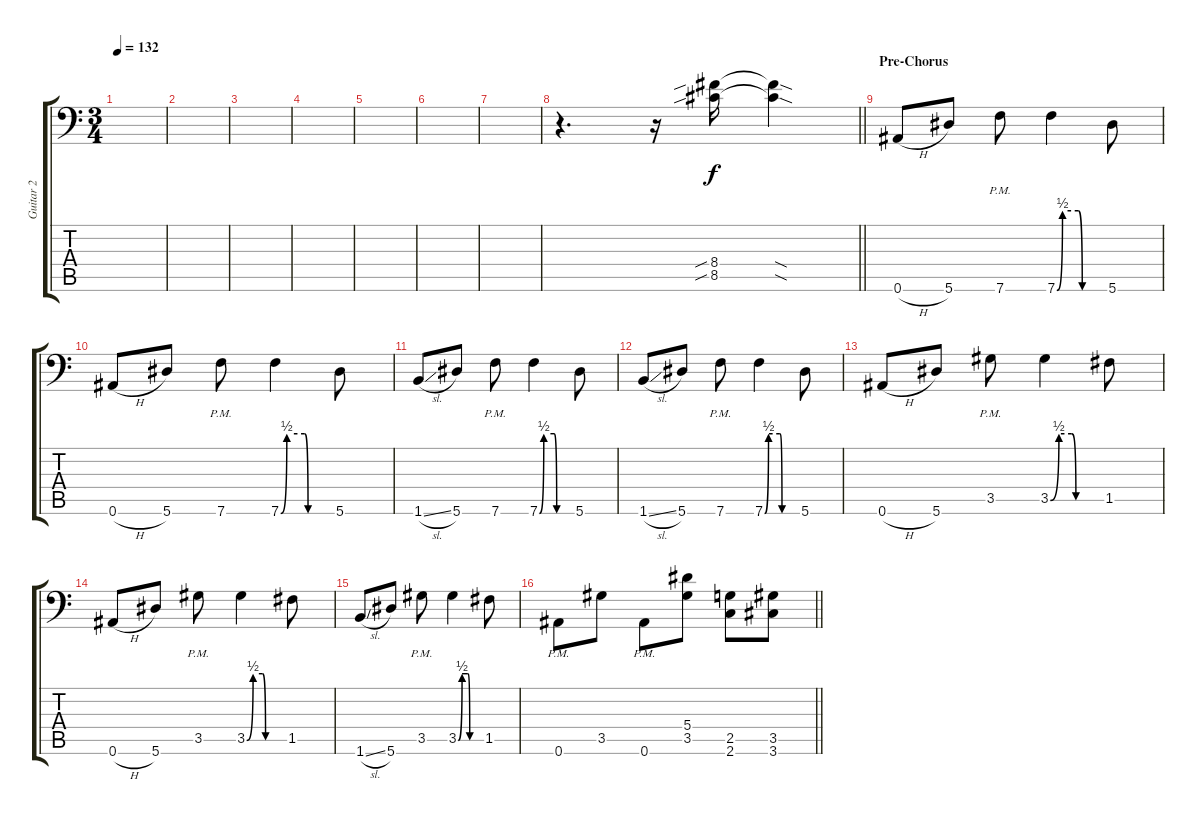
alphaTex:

\track ("Guitar 2" "Guitar 2") {instrument distortionguitar}
\staff {score tabs}
\tuning (C4 G3 Eb3 Bb2 F2 Bb1) {hide}
\ts (3 4)
\tempo 132
\clef f4
\ks c
|
|
|
|
|
|
|
\barLineRight lightlight
r.4{d} r.16 (8.4{sib} 8.5{sib}).16 (8.4{sod t} 8.5{sod t}).4 |
\section ("" "Pre-Chorus")
0.6{h}.8 5.6.8 7.6{pm}.8 7.6{be (custom 0 0 7 2 27 2 32 0 60 0)}.4 5.6.8 |
0.6{h}.8 5.6.8 7.6{pm}.8 7.6{be (custom 0 0 7 2 28 2 32 0 60 0)}.4 5.6.8 |
1.6{sl}.8 5.6.8 7.6{pm}.8 7.6{be (custom 0 0 8 2 27 2 32 0 60 0)}.4 5.6.8 |
1.6{sl}.8 5.6.8 7.6{pm}.8 7.6{be (custom 0 0 7 2 28 2 32 0 60 0)}.4 5.6.8 |
0.6{h}.8 5.6.8 3.5{pm}.8 3.5{be (custom 0 0 10 2 25 2 30 0 60 0)}.4 1.5.8 |
0.6{h}.8 5.6.8 3.5{pm}.8 3.5{be (custom 0 0 10 2 25 2 30 0 60 0)}.4 1.5.8 |
1.6{sl}.8 5.6.8 3.5{pm}.8 3.5{be (custom 0 0 10 2 25 2 30 0 60 0)}.4 1.5.8 |
\barLineRight lightlight
0.6{pm}.8 3.5.8 0.6{pm}.8 (5.4 3.5).8 (2.5 2.6).8 (3.5 3.6).8
